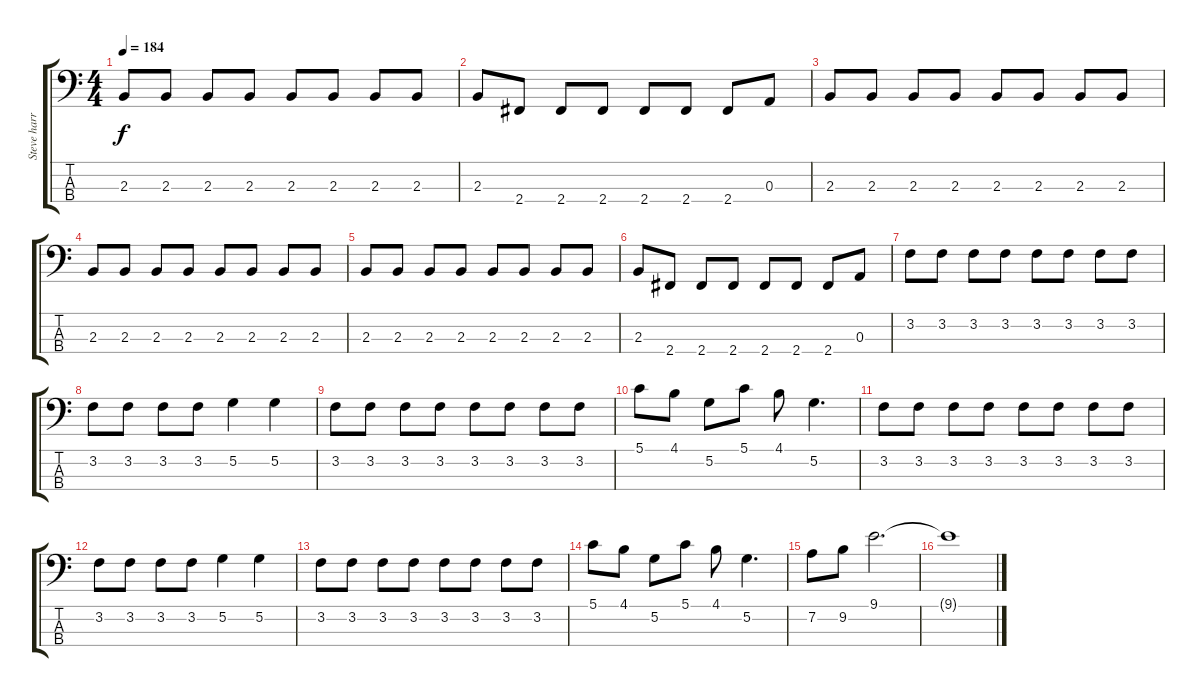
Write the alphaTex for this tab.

\track ("Steve harris" "Steve harr") {instrument electricbassfinger}
\staff {score tabs}
\tuning (G2 D2 A1 E1) {hide}
\ts (4 4)
\tempo 184
\clef f4
\ks c
2.3.8{dy f} 2.3.8 2.3.8 2.3.8 2.3.8 2.3.8 2.3.8 2.3.8 |
2.3.8 2.4.8 2.4.8 2.4.8 2.4.8 2.4.8 2.4.8 0.3.8 |
2.3.8 2.3.8 2.3.8 2.3.8 2.3.8 2.3.8 2.3.8 2.3.8 |
2.3.8 2.3.8 2.3.8 2.3.8 2.3.8 2.3.8 2.3.8 2.3.8 |
2.3.8 2.3.8 2.3.8 2.3.8 2.3.8 2.3.8 2.3.8 2.3.8 |
2.3.8 2.4.8 2.4.8 2.4.8 2.4.8 2.4.8 2.4.8 0.3.8 |
3.2.8 3.2.8 3.2.8 3.2.8 3.2.8 3.2.8 3.2.8 3.2.8 |
3.2.8 3.2.8 3.2.8 3.2.8 5.2.4 5.2.4 |
3.2.8 3.2.8 3.2.8 3.2.8 3.2.8 3.2.8 3.2.8 3.2.8 |
5.1.8 4.1.8 5.2.8 5.1.8 4.1.8 5.2.4{d} |
3.2.8 3.2.8 3.2.8 3.2.8 3.2.8 3.2.8 3.2.8 3.2.8 |
3.2.8 3.2.8 3.2.8 3.2.8 5.2.4 5.2.4 |
3.2.8 3.2.8 3.2.8 3.2.8 3.2.8 3.2.8 3.2.8 3.2.8 |
5.1.8 4.1.8 5.2.8 5.1.8 4.1.8 5.2.4{d} |
7.2.8 9.2.8 9.1.2{d} |
9.1{t}.1
